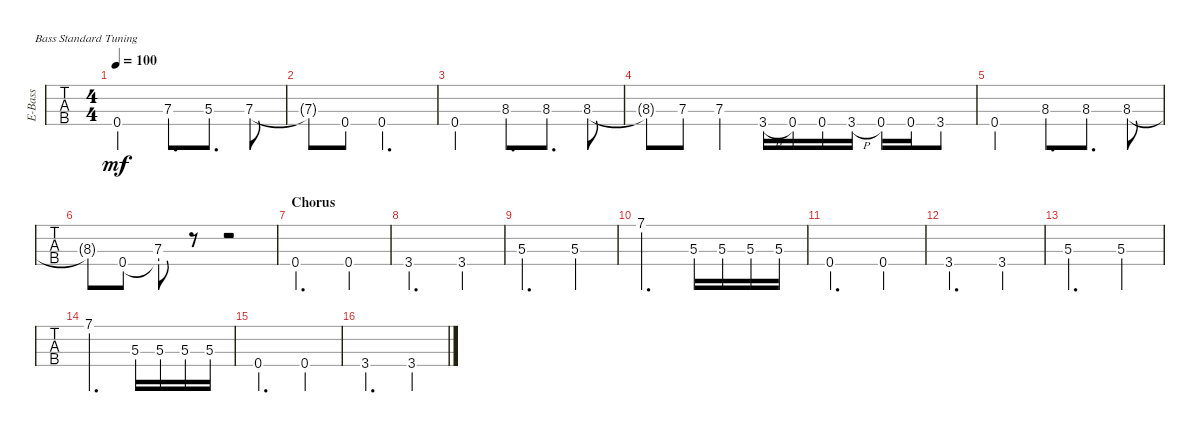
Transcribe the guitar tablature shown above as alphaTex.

\defaultSystemsLayout 4
\bracketExtendMode groupsimilarinstruments
\otherSystemsTrackNameOrientation horizontal
\track ("Cole Train" "E-Bass") {instrument electricbassfinger}
\staff {tabs}
\tuning (G2 D2 A1 E1)
\ts (4 4)
\tempo 100
\clef f4
\ks c
0.4.2{dy mf} 7.3.8{d} 5.3.8{d} 7.3.8 |
7.3{t}.8 0.4.8 0.4.2{d} |
0.4.2 8.3.8{d} 8.3.8{d} 8.3.8 |
8.3{t}.8 7.3.8 7.3.4 3.4{h}.16 0.4.16 0.4.16 3.4{h}.16 0.4.16 0.4.16 3.4.8 |
0.4.2 8.3.8{d} 8.3.8{d} 8.3.8 |
8.3{t}.8 0.4.8 (7.3 0.4{t}).8 r.8 r.2 |
\section ("" "Chorus")
0.4.2{d} 0.4.4 |
3.4.2{d} 3.4.4 |
5.3.2{d} 5.3.4 |
7.1.2{d} 5.3.16 5.3.16 5.3.16 5.3.16 |
0.4.2{d} 0.4.4 |
3.4.2{d} 3.4.4 |
5.3.2{d} 5.3.4 |
7.1.2{d} 5.3.16 5.3.16 5.3.16 5.3.16 |
0.4.2{d} 0.4.4 |
3.4.2{d} 3.4.4
